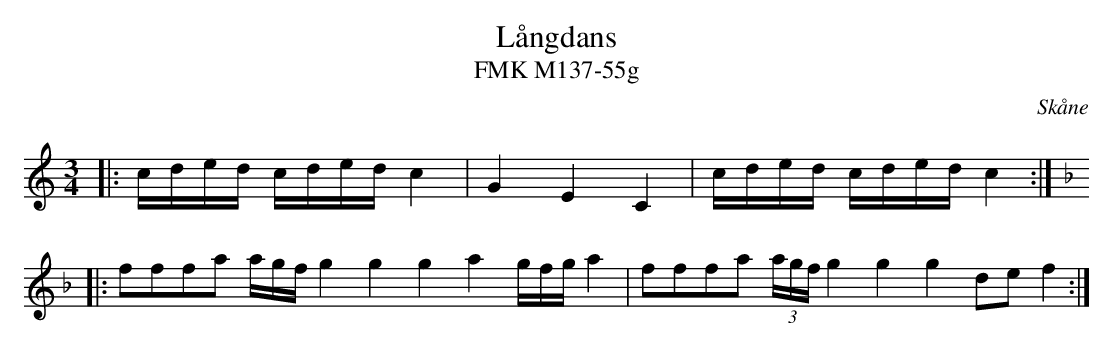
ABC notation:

X:1
T:Långdans
T:FMK M137-55g
O:Skåne
M:3/4
L:1/16
K:C
|: cded cded  c4 | G4 E4 C4 |cded cded c4 :|
|:[K:F] f2f2f2a2 agf g4 g4 g4 a4 gfg a4 | f2f2f2a2 (3agf g4 g4 g4 d2e2 f4  :|
